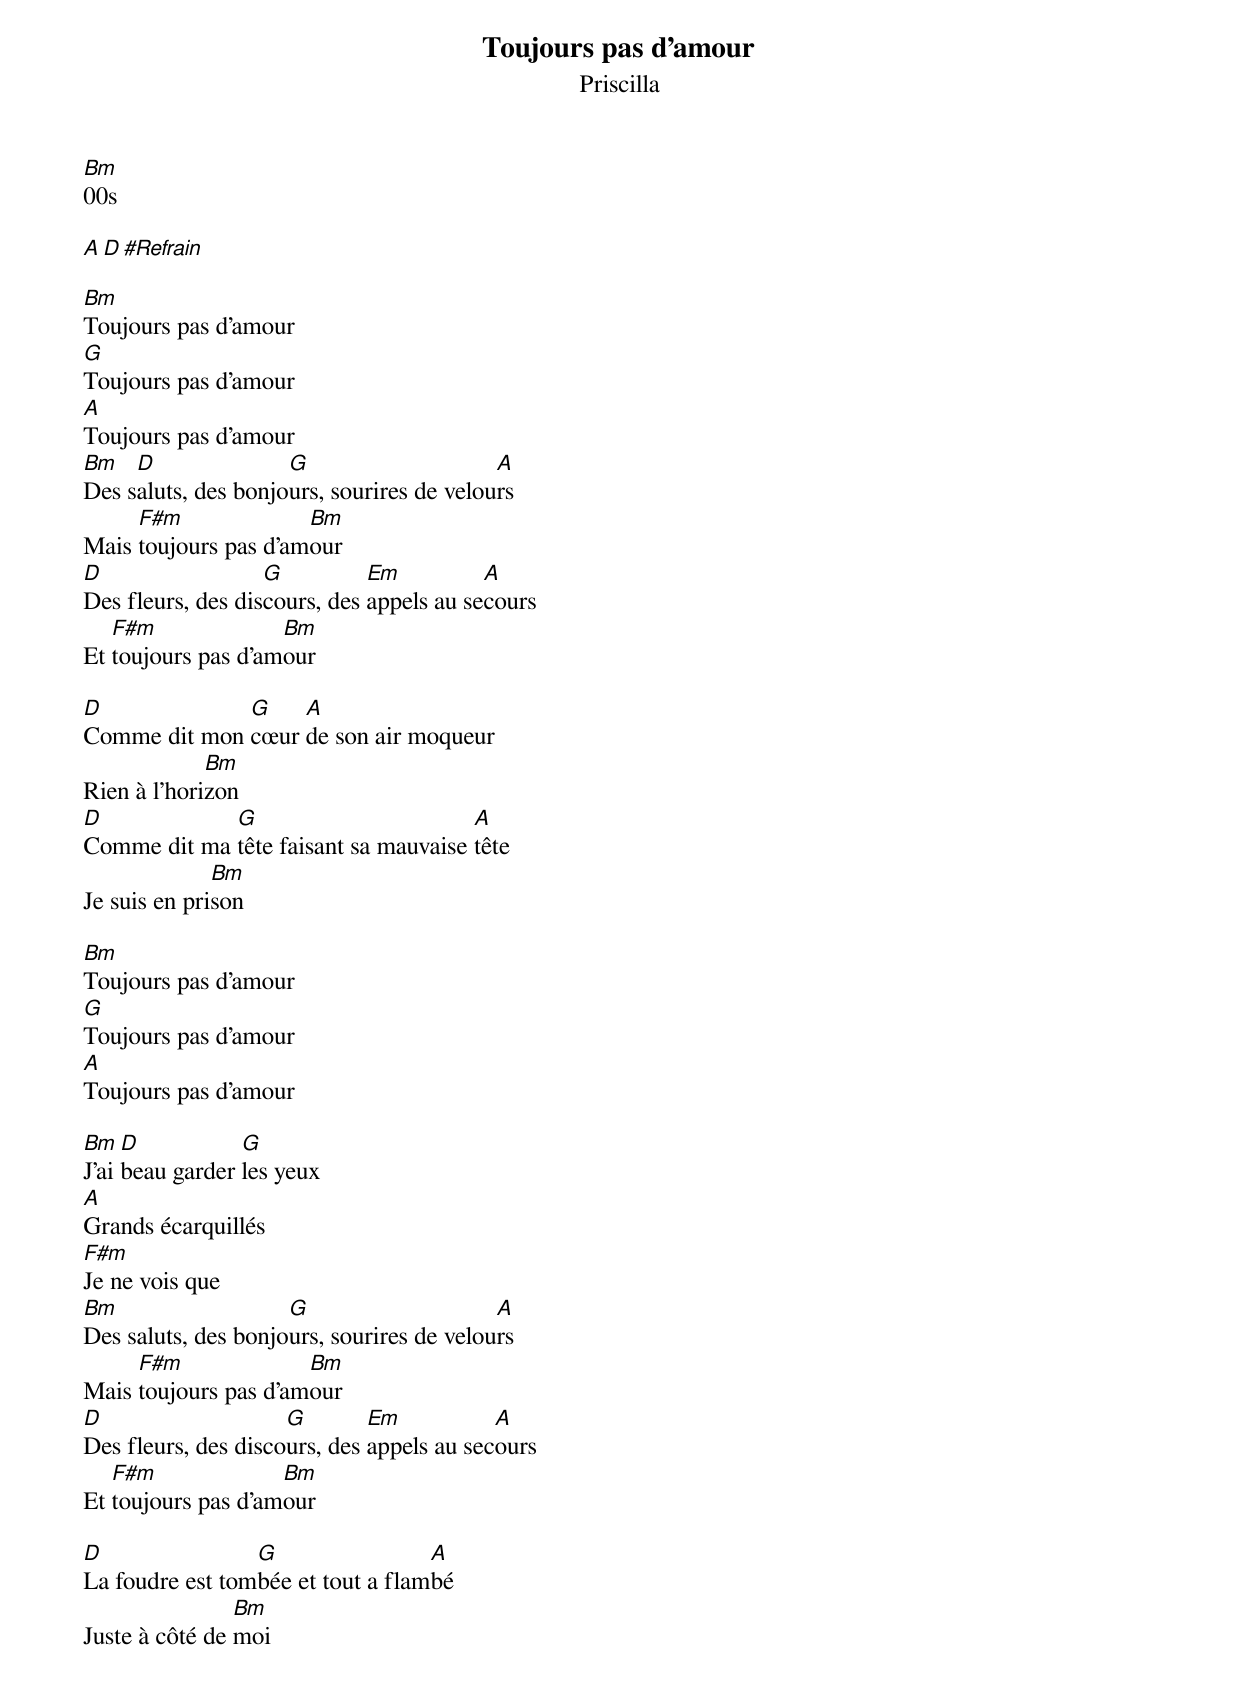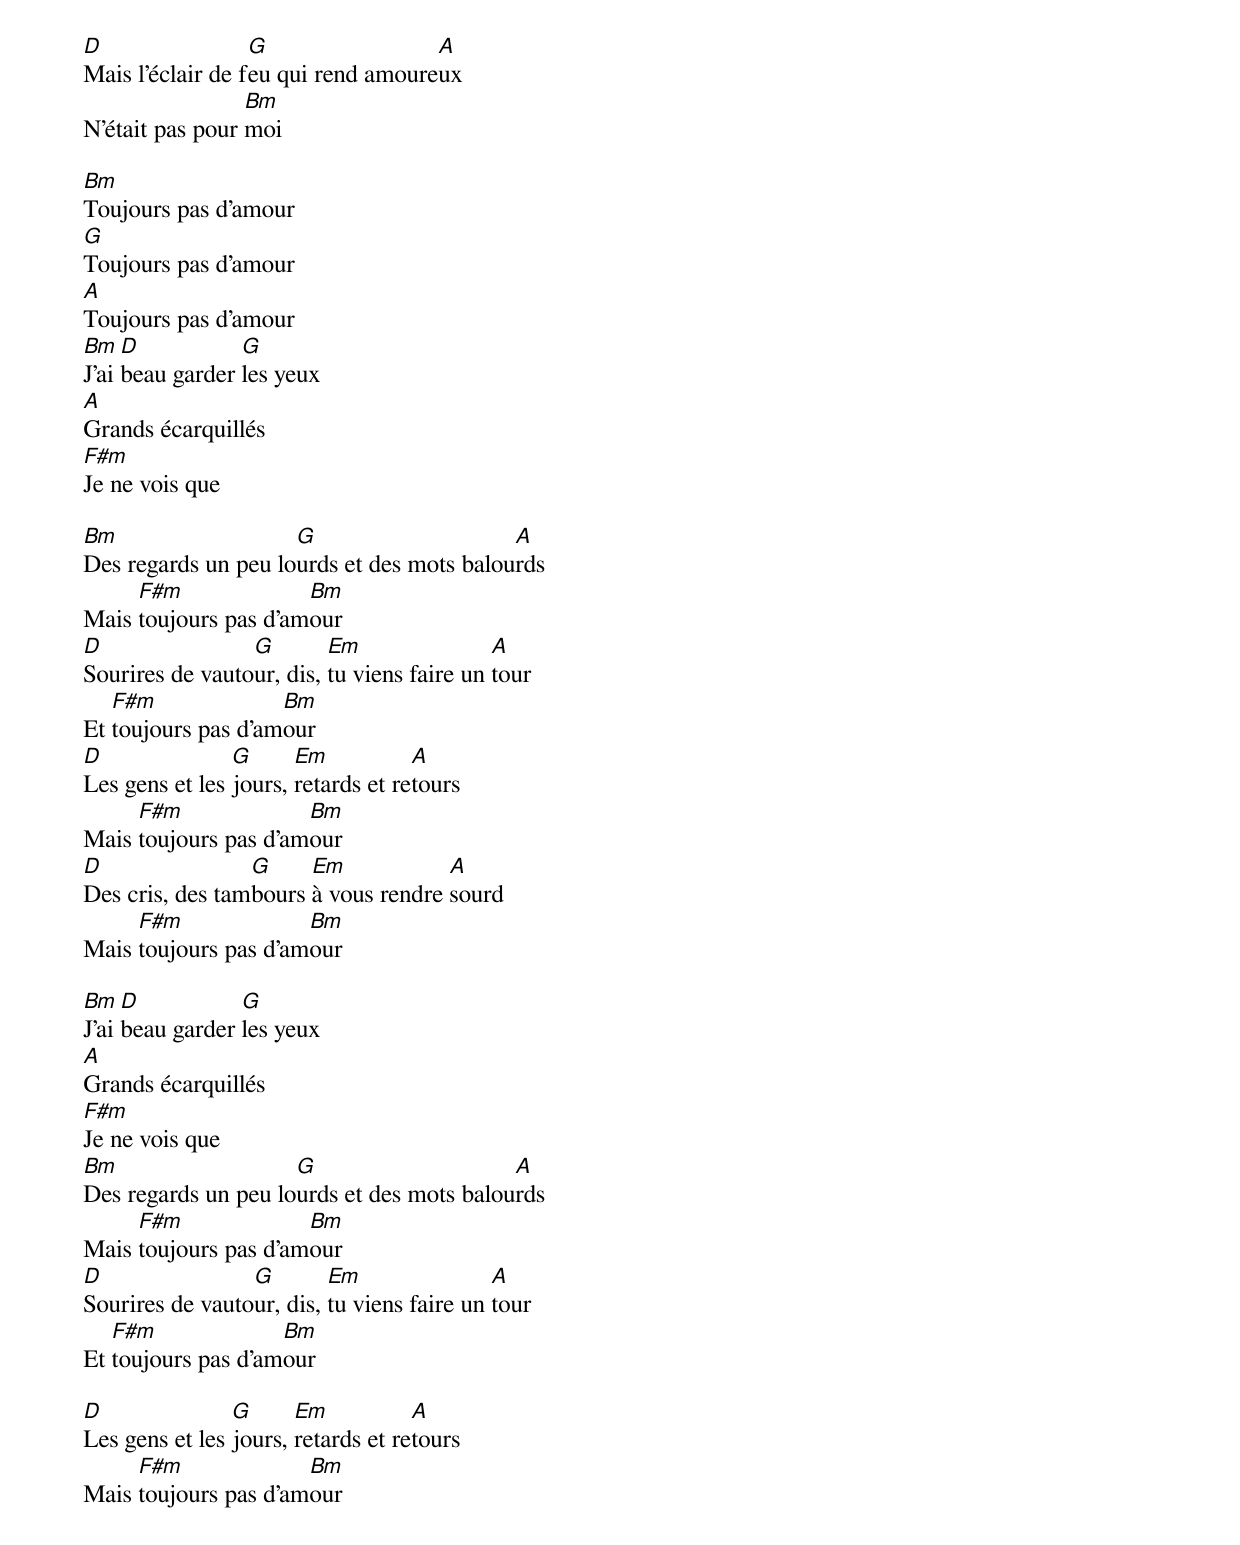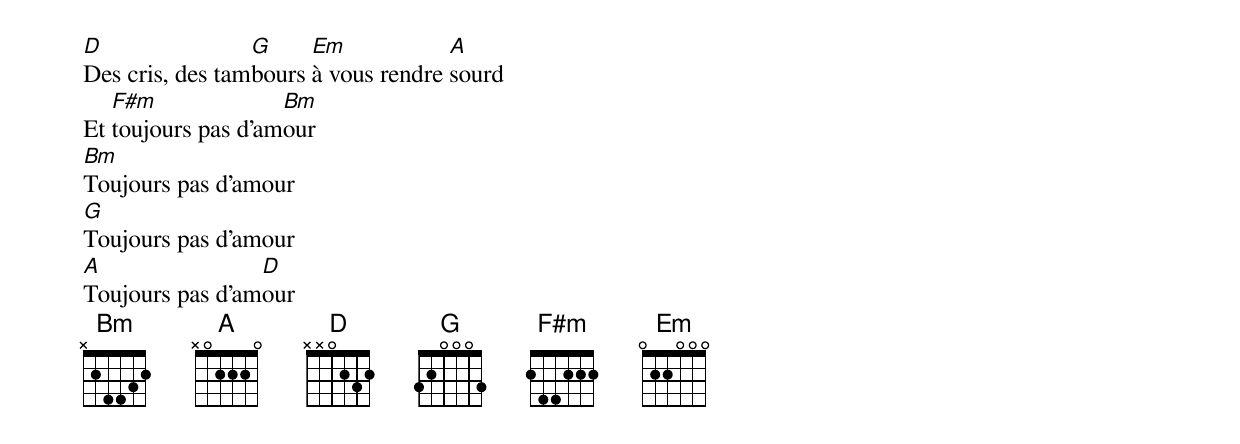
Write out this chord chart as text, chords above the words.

Toujours pas d'amour
Priscilla
Bm
00s

A   D  #Refrain

Bm
Toujours pas d'amour
G
Toujours pas d'amour
A
Toujours pas d'amour
Bm   D               G                     A
Des saluts, des bonjours, sourires de velours
     F#m              Bm
Mais toujours pas d'amour
D                  G          Em          A
Des fleurs, des discours, des appels au secours
   F#m              Bm
Et toujours pas d'amour

D             G    A
Comme dit mon cœur de son air moqueur
             Bm
Rien à l'horizon
D            G                        A
Comme dit ma tête faisant sa mauvaise tête
              Bm
Je suis en prison

Bm
Toujours pas d'amour
G
Toujours pas d'amour
A
Toujours pas d'amour

Bm   D           G
J'ai beau garder les yeux
A
Grands écarquillés
F#m
Je ne vois que
Bm                   G                     A
Des saluts, des bonjours, sourires de velours
     F#m              Bm
Mais toujours pas d'amour
D                    G        Em           A
Des fleurs, des discours, des appels au secours
   F#m              Bm
Et toujours pas d'amour

D                G                 A
La foudre est tombée et tout a flambé
                Bm
Juste à côté de moi
D                 G                 A
Mais l'éclair de feu qui rend amoureux
                 Bm
N'était pas pour moi

Bm
Toujours pas d'amour
G
Toujours pas d'amour
A
Toujours pas d'amour
Bm   D           G
J'ai beau garder les yeux
A
Grands écarquillés
F#m
Je ne vois que

Bm                   G                     A
Des regards un peu lourds et des mots balourds
     F#m              Bm
Mais toujours pas d'amour
D                G        Em                A
Sourires de vautour, dis, tu viens faire un tour
   F#m              Bm
Et toujours pas d'amour
D               G      Em           A
Les gens et les jours, retards et retours
     F#m              Bm
Mais toujours pas d'amour
D                G     Em            A
Des cris, des tambours à vous rendre sourd
     F#m              Bm
Mais toujours pas d'amour

Bm   D           G
J'ai beau garder les yeux
A
Grands écarquillés
F#m
Je ne vois que
Bm                   G                     A
Des regards un peu lourds et des mots balourds
     F#m              Bm
Mais toujours pas d'amour
D                G        Em                A
Sourires de vautour, dis, tu viens faire un tour
   F#m              Bm
Et toujours pas d'amour

D               G      Em           A
Les gens et les jours, retards et retours
     F#m              Bm
Mais toujours pas d'amour
D                G     Em            A
Des cris, des tambours à vous rendre sourd
   F#m              Bm
Et toujours pas d'amour
Bm
Toujours pas d'amour
G
Toujours pas d'amour
A                D
Toujours pas d'amour
